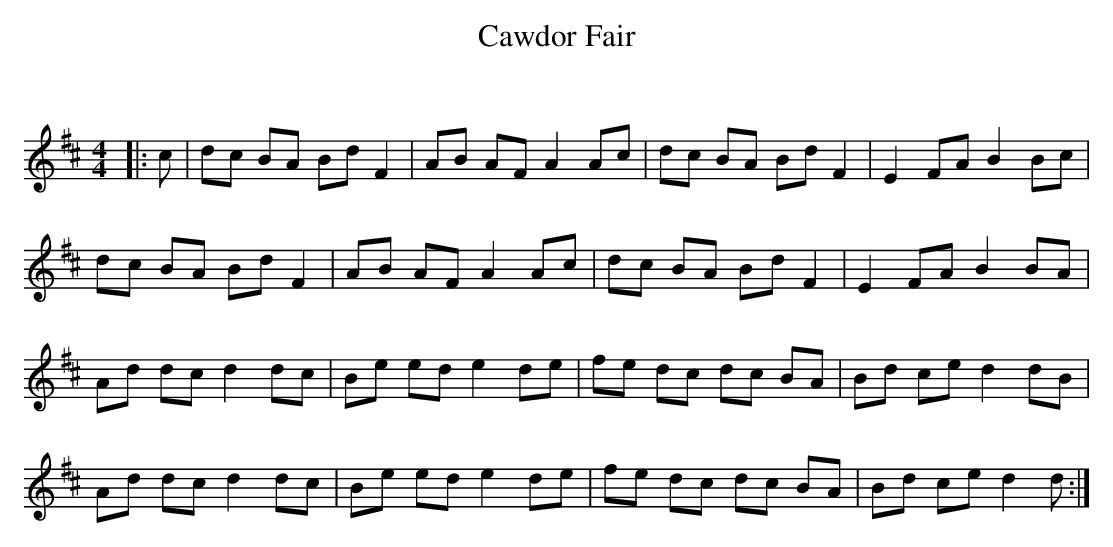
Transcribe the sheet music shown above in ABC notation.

X:1
T: Cawdor Fair
C:
Q: 232
K:D
M:4/4
L:1/8
|:c|dc BA Bd F2|AB AF A2 Ac|dc BA Bd F2|E2 FA B2 Bc|
dc BA Bd F2|AB AF A2 Ac|dc BA Bd F2|E2 FA B2 BA|
Ad dc d2 dc|Be ed e2 de|fe dc dc BA|Bd ce d2 dB|
Ad dc d2 dc|Be ed e2 de|fe dc dc BA|Bd ce d2 d:|
